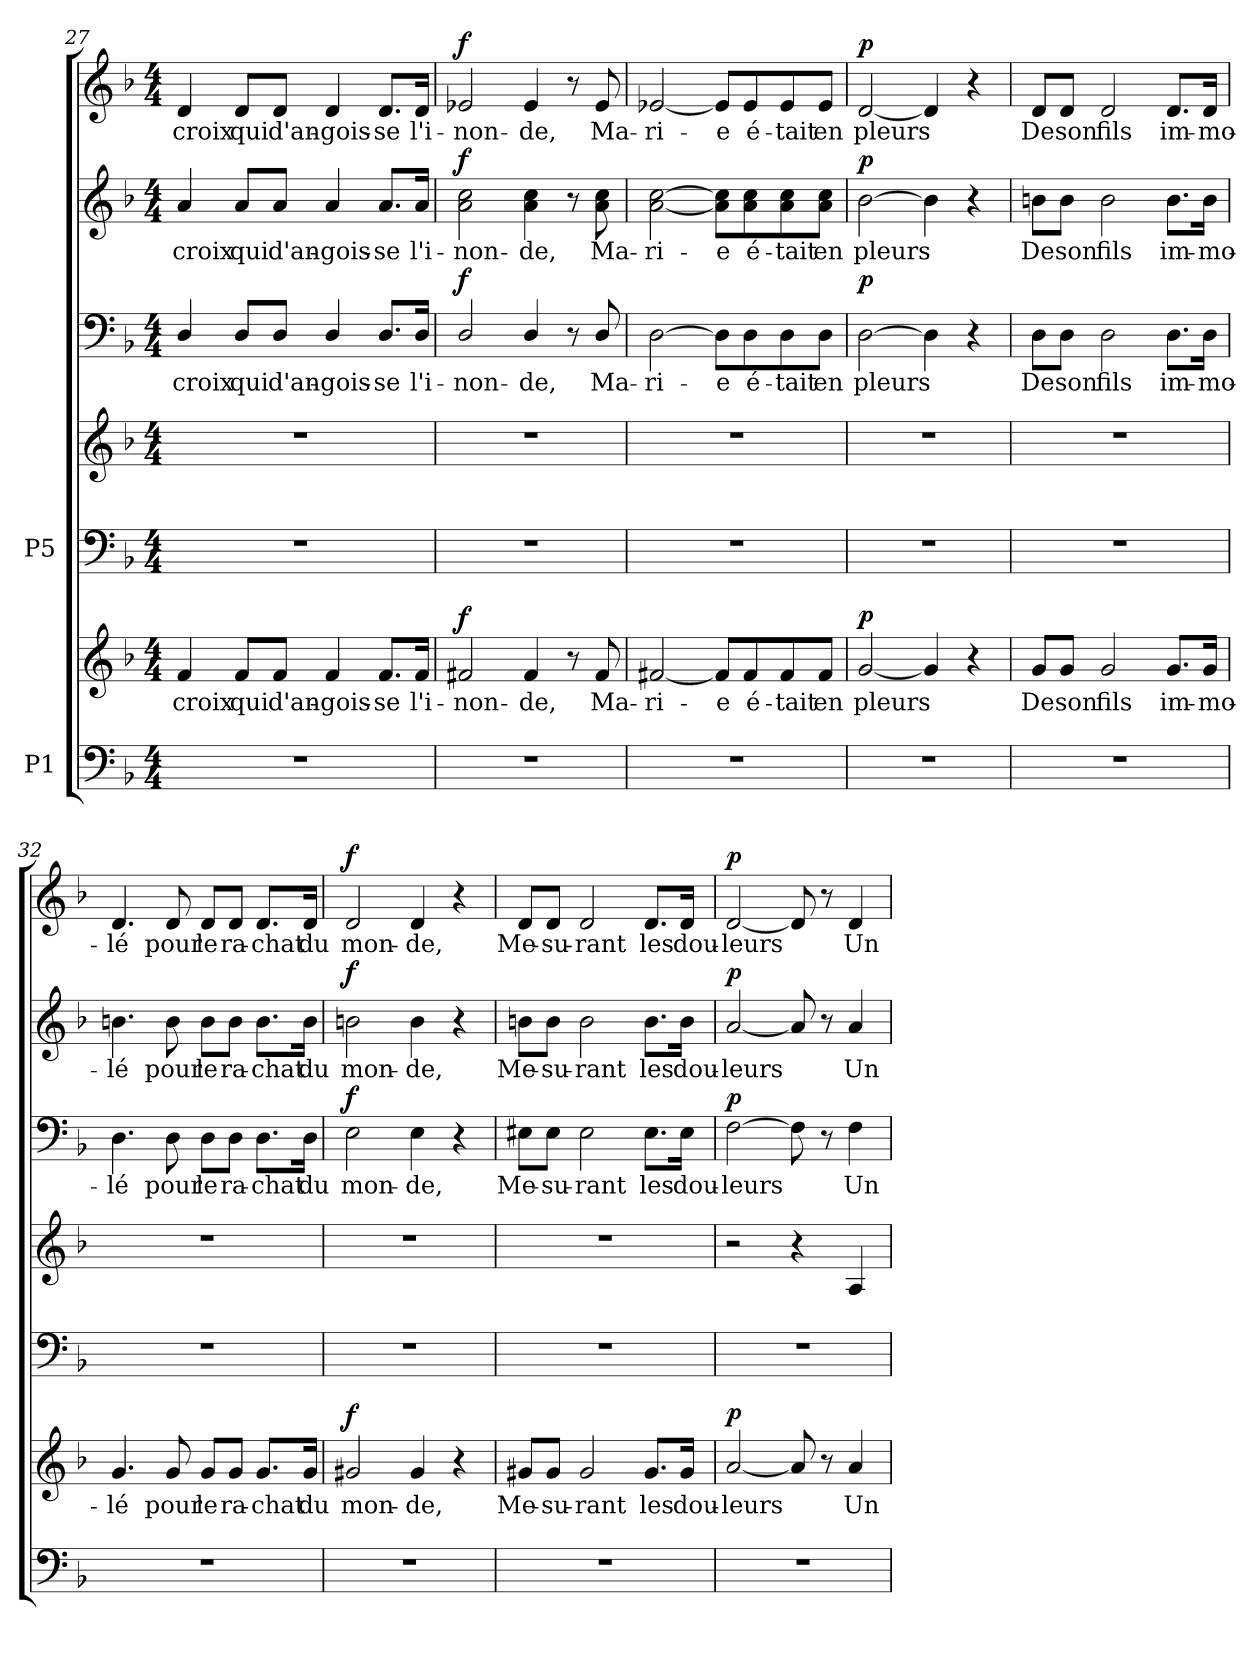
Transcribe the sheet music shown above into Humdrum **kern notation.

**kern	**kern	**text	**dynam	**kern	**kern	**kern	**text	**dynam	**kern	**text	**dynam	**kern	**text	**dynam
*part5	*part5	*part5	*part5	*part4	*part4	*part3	*part3	*part3	*part2	*part2	*part2	*part1	*part1	*part1
*staff7	*staff6	*staff6	*staff6/7	*staff5	*staff4	*staff3	*staff3	*staff3	*staff2	*staff2	*staff2	*staff1	*staff1	*staff1
*I"P1	*	*	*	*I"P5	*	*	*	*	*	*	*	*	*	*
*clefF4	*clefG2	*	*	*clefF4	*clefG2	*clefF4	*	*	*clefG2	*	*	*clefG2	*	*
*	*	*	*	*	*	*	*	*	*ITrd7c12	*	*	*	*	*
*k[b-]	*k[b-]	*	*	*k[b-]	*k[b-]	*k[b-]	*	*	*k[b-]	*	*	*k[b-]	*	*
*F:	*F:	*	*	*F:	*F:	*F:	*	*	*F:	*	*	*F:	*	*
*M4/4	*M4/4	*	*	*M4/4	*M4/4	*M4/4	*	*	*M4/4	*	*	*M4/4	*	*
=27	=27	=27	=27	=27	=27	=27	=27	=27	=27	=27	=27	=27	=27	=27
!	!	!LO:LY:b	!	!	!	!	!LO:LY:b	!	!	!LO:LY:b	!	!	!LO:LY:b	!
1r	4f/	croix	.	1r	1r	4D/	croix	.	4A/	croix	.	4d/	croix	.
!	!	!LO:LY:b	!	!	!	!	!LO:LY:b	!	!	!LO:LY:b	!	!	!LO:LY:b	!
.	8f/L	qui	.	.	.	8D/L	qui	.	8A/L	qui	.	8d/L	qui	.
!	!	!LO:LY:b	!	!	!	!	!LO:LY:b	!	!	!LO:LY:b	!	!	!LO:LY:b	!
.	8f/J	d'an-	.	.	.	8D/J	d'an-	.	8A/J	d'an-	.	8d/J	d'an-	.
!	!	!LO:LY:b	!	!	!	!	!LO:LY:b	!	!	!LO:LY:b	!	!	!LO:LY:b	!
.	4f/	-gois-	.	.	.	4D/	-gois-	.	4A/	-gois-	.	4d/	-gois-	.
!	!	!LO:LY:b	!	!	!	!	!LO:LY:b	!	!	!LO:LY:b	!	!	!LO:LY:b	!
.	8.f/L	-se	.	.	.	8.D/L	-se	.	8.A/L	-se	.	8.d/L	-se	.
!	!	!LO:LY:b	!	!	!	!	!LO:LY:b	!	!	!LO:LY:b	!	!	!LO:LY:b	!
.	16f/Jk	l'i-	.	.	.	16D/Jk	l'i-	.	16A/Jk	l'i-	.	16d/Jk	l'i-	.
=28	=28	=28	=28	=28	=28	=28	=28	=28	=28	=28	=28	=28	=28	=28
!	!	!LO:LY:b	!LO:DY:b	!	!	!	!LO:LY:b	!LO:DY:b	!	!LO:LY:b	!LO:DY:b	!	!LO:LY:b	!LO:DY:b
1r	2f#X/	-non-	f	1r	1r	2D/	-non-	f	2A\ 2c\	-non-	f	2e-X/	-non-	f
!	!	!LO:LY:b	!	!	!	!	!LO:LY:b	!	!	!LO:LY:b	!	!	!LO:LY:b	!
.	4f#/	-de,	.	.	.	4D/	-de,	.	4A\ 4c\	-de,	.	4e-/	-de,	.
.	8r	.	.	.	.	8r	.	.	8r	.	.	8r	.	.
!	!	!LO:LY:b	!	!	!	!	!LO:LY:b	!	!	!LO:LY:b	!	!	!LO:LY:b	!
.	8f#/	Ma-	.	.	.	8D/	Ma-	.	8A\ 8c\	Ma-	.	8e-/	Ma-	.
!!LO:LB:g=z
=29	=29	=29	=29	=29	=29	=29	=29	=29	=29	=29	=29	=29	=29	=29
!	!	!LO:LY:b	!	!	!	!	!LO:LY:b	!	!	!LO:LY:b	!	!	!LO:LY:b	!
1r	[2f#X/	-ri-	.	1r	1r	[2D\	-ri-	.	[2A\ [2c\	-ri-	.	[2e-X/	-ri-	.
!	!	!LO:LY:b	!	!	!	!	!LO:LY:b	!	!	!LO:LY:b	!	!	!LO:LY:b	!
.	8f#/L]	-e	.	.	.	8D\L]	-e	.	8A\] 8c\]L	-e	.	8e-/L]	-e	.
!	!	!LO:LY:b	!	!	!	!	!LO:LY:b	!	!	!LO:LY:b	!	!	!LO:LY:b	!
.	8f#/	é-	.	.	.	8D\	é-	.	8A\ 8c\	é-	.	8e-/	é-	.
!	!	!LO:LY:b	!	!	!	!	!LO:LY:b	!	!	!LO:LY:b	!	!	!LO:LY:b	!
.	8f#/	-tait	.	.	.	8D\	-tait	.	8A\ 8c\	-tait	.	8e-/	-tait	.
!	!	!LO:LY:b	!	!	!	!	!LO:LY:b	!	!	!LO:LY:b	!	!	!LO:LY:b	!
.	8f#/J	en	.	.	.	8D\J	en	.	8A\ 8c\J	en	.	8e-/J	en	.
=30	=30	=30	=30	=30	=30	=30	=30	=30	=30	=30	=30	=30	=30	=30
!	!	!LO:LY:b	!LO:DY:b	!	!	!	!LO:LY:b	!LO:DY:b	!	!LO:LY:b	!LO:DY:b	!	!LO:LY:b	!LO:DY:b
1r	[2g/	pleurs	p	1r	1r	[2D\	pleurs	p	[2B-\	pleurs	p	[2d/	pleurs	p
.	4g/]	.	.	.	.	4D\]	.	.	4B-\]	.	.	4d/]	.	.
.	4r	.	.	.	.	4r	.	.	4r	.	.	4r	.	.
=31	=31	=31	=31	=31	=31	=31	=31	=31	=31	=31	=31	=31	=31	=31
!	!	!LO:LY:b	!	!	!	!	!LO:LY:b	!	!	!LO:LY:b	!	!	!LO:LY:b	!
1r	8g/L	De	.	1r	1r	8D\L	De	.	8Bn\L	De	.	8d/L	De	.
!	!	!LO:LY:b	!	!	!	!	!LO:LY:b	!	!	!LO:LY:b	!	!	!LO:LY:b	!
.	8g/J	son	.	.	.	8D\J	son	.	8B\J	son	.	8d/J	son	.
!	!	!LO:LY:b	!	!	!	!	!LO:LY:b	!	!	!LO:LY:b	!	!	!LO:LY:b	!
.	2g/	fils	.	.	.	2D\	fils	.	2B\	fils	.	2d/	fils	.
!	!	!LO:LY:b	!	!	!	!	!LO:LY:b	!	!	!LO:LY:b	!	!	!LO:LY:b	!
.	8.g/L	im-	.	.	.	8.D\L	im-	.	8.B\L	im-	.	8.d/L	im-	.
!	!	!LO:LY:b	!	!	!	!	!LO:LY:b	!	!	!LO:LY:b	!	!	!LO:LY:b	!
.	16g/Jk	-mo-	.	.	.	16D\Jk	-mo-	.	16B\Jk	-mo-	.	16d/Jk	-mo-	.
=32	=32	=32	=32	=32	=32	=32	=32	=32	=32	=32	=32	=32	=32	=32
!	!	!LO:LY:b	!	!	!	!	!LO:LY:b	!	!	!LO:LY:b	!	!	!LO:LY:b	!
1r	4.g/	-lé	.	1r	1r	4.D\	-lé	.	4.Bn\	-lé	.	4.d/	-lé	.
!	!	!LO:LY:b	!	!	!	!	!LO:LY:b	!	!	!LO:LY:b	!	!	!LO:LY:b	!
.	8g/	pour	.	.	.	8D\	pour	.	8B\	pour	.	8d/	pour	.
!	!	!LO:LY:b	!	!	!	!	!LO:LY:b	!	!	!LO:LY:b	!	!	!LO:LY:b	!
.	8g/L	le	.	.	.	8D\L	le	.	8B\L	le	.	8d/L	le	.
!	!	!LO:LY:b	!	!	!	!	!LO:LY:b	!	!	!LO:LY:b	!	!	!LO:LY:b	!
.	8g/J	ra-	.	.	.	8D\J	ra-	.	8B\J	ra-	.	8d/J	ra-	.
!	!	!LO:LY:b	!	!	!	!	!LO:LY:b	!	!	!LO:LY:b	!	!	!LO:LY:b	!
.	8.g/L	-chat	.	.	.	8.D\L	-chat	.	8.B\L	-chat	.	8.d/L	-chat	.
!	!	!LO:LY:b	!	!	!	!	!LO:LY:b	!	!	!LO:LY:b	!	!	!LO:LY:b	!
.	16g/Jk	du	.	.	.	16D\Jk	du	.	16B\Jk	du	.	16d/Jk	du	.
=33	=33	=33	=33	=33	=33	=33	=33	=33	=33	=33	=33	=33	=33	=33
!	!	!LO:LY:b	!LO:DY:b	!	!	!	!LO:LY:b	!LO:DY:b	!	!LO:LY:b	!LO:DY:b	!	!LO:LY:b	!LO:DY:b
1r	2g#X/	mon-	f	1r	1r	2E\	mon-	f	2Bn\	mon-	f	2d/	mon-	f
!	!	!LO:LY:b	!	!	!	!	!LO:LY:b	!	!	!LO:LY:b	!	!	!LO:LY:b	!
.	4g#/	-de,	.	.	.	4E\	-de,	.	4B\	-de,	.	4d/	-de,	.
.	4r	.	.	.	.	4r	.	.	4r	.	.	4r	.	.
!!LO:PB:g=z
=34	=34	=34	=34	=34	=34	=34	=34	=34	=34	=34	=34	=34	=34	=34
!	!	!LO:LY:b	!	!	!	!	!LO:LY:b	!	!	!LO:LY:b	!	!	!LO:LY:b	!
1r	8g#X/L	Me-	.	1r	1r	8E#X\L	Me-	.	8Bn\L	Me-	.	8d/L	Me-	.
!	!	!LO:LY:b	!	!	!	!	!LO:LY:b	!	!	!LO:LY:b	!	!	!LO:LY:b	!
.	8g#/J	-su-	.	.	.	8E#\J	-su-	.	8B\J	-su-	.	8d/J	-su-	.
!	!	!LO:LY:b	!	!	!	!	!LO:LY:b	!	!	!LO:LY:b	!	!	!LO:LY:b	!
.	2g#/	-rant	.	.	.	2E#\	-rant	.	2B\	-rant	.	2d/	-rant	.
!	!	!LO:LY:b	!	!	!	!	!LO:LY:b	!	!	!LO:LY:b	!	!	!LO:LY:b	!
.	8.g#/L	les	.	.	.	8.E#\L	les	.	8.B\L	les	.	8.d/L	les	.
!	!	!LO:LY:b	!	!	!	!	!LO:LY:b	!	!	!LO:LY:b	!	!	!LO:LY:b	!
.	16g#/Jk	dou-	.	.	.	16E#\Jk	dou-	.	16B\Jk	dou-	.	16d/Jk	dou-	.
=35	=35	=35	=35	=35	=35	=35	=35	=35	=35	=35	=35	=35	=35	=35
!	!	!LO:LY:b	!LO:DY:b	!	!	!	!LO:LY:b	!LO:DY:b	!	!LO:LY:b	!LO:DY:b	!	!LO:LY:b	!LO:DY:b
1r	[2a/	-leurs	p	1r	2r	[2F\	-leurs	p	[2A/	-leurs	p	[2d/	-leurs	p
.	8a/]	.	.	.	4r	8F\]	.	.	8A/]	.	.	8d/]	.	.
.	8r	.	.	.	.	8r	.	.	8r	.	.	8r	.	.
!	!	!LO:LY:b	!	!	!	!	!LO:LY:b	!	!	!LO:LY:b	!	!	!LO:LY:b	!
.	4a/	Un	.	.	4A/	4F\	Un	.	4A/	Un	.	4d/	Un	.
=	=	=	=	=	=	=	=	=	=	=	=	=	=	=
*-	*-	*-	*-	*-	*-	*-	*-	*-	*-	*-	*-	*-	*-	*-
